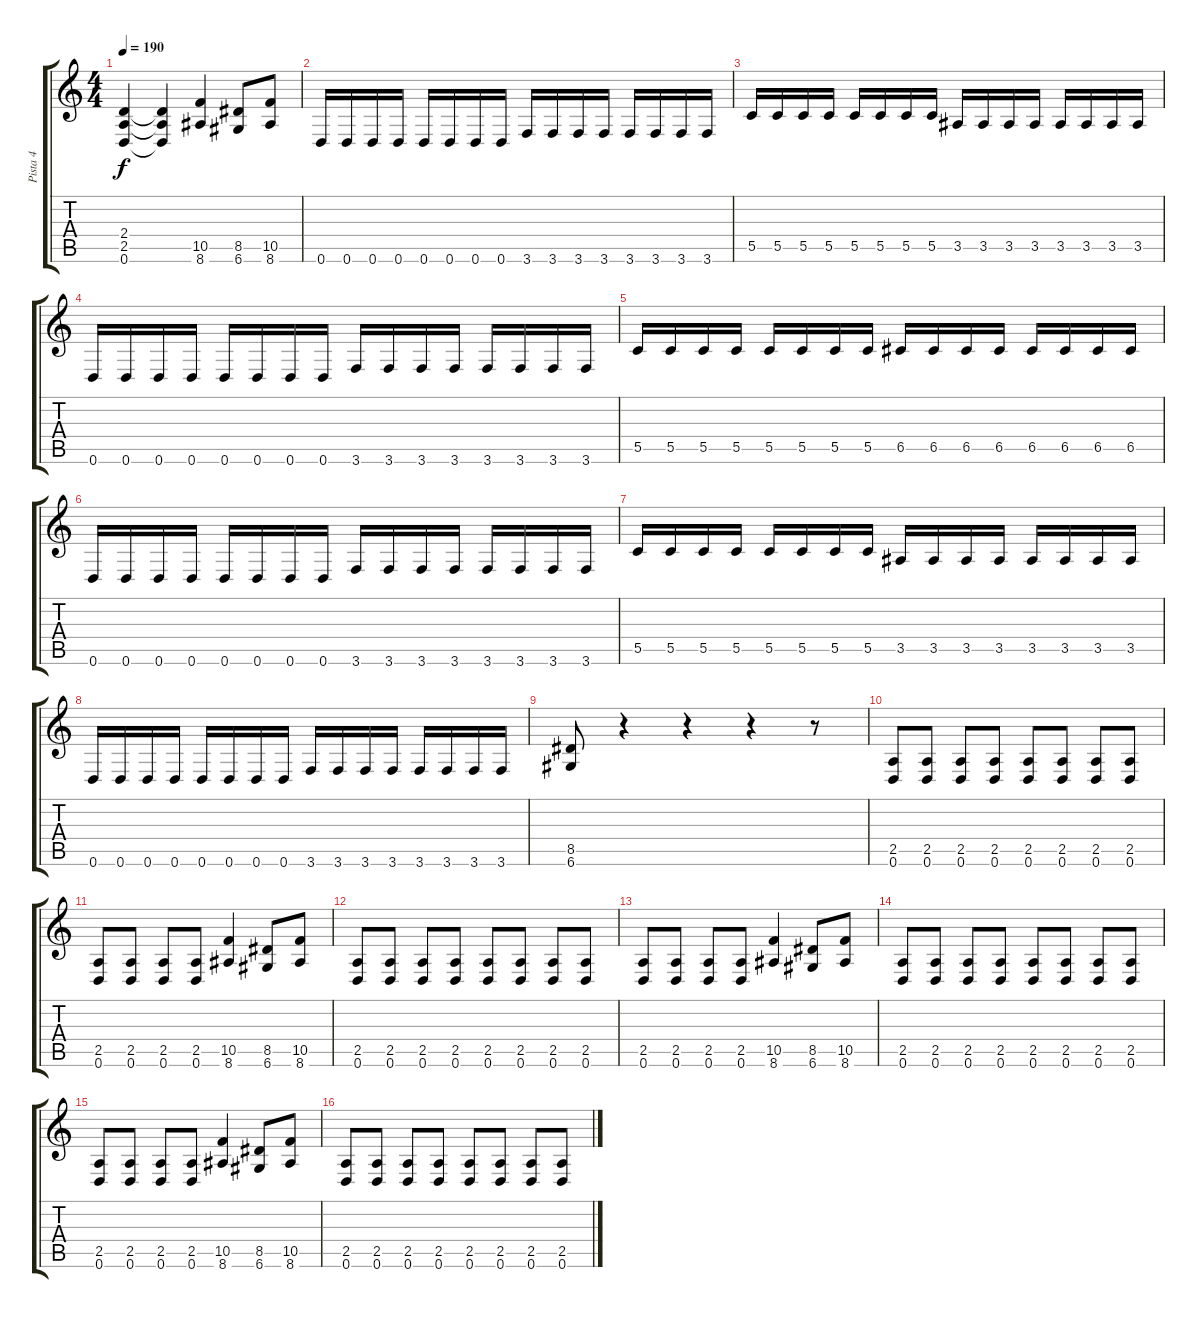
\track ("Pista 4" "Pista 4") {instrument overdrivenguitar}
\staff {score tabs}
\tuning (D4 A3 F3 C3 G2 D2) {hide}
\ts (4 4)
\tempo 190
\clef g2
\ks c
(2.4{t} 2.5{t} 0.6{t}).4{dy f} (2.4{t} 2.5{t} 0.6{t}).4 (10.5 8.6).4 (8.5 6.6).8 (10.5 8.6).8 |
0.6.16 0.6.16 0.6.16 0.6.16 0.6.16 0.6.16 0.6.16 0.6.16 3.6.16 3.6.16 3.6.16 3.6.16 3.6.16 3.6.16 3.6.16 3.6.16 |
5.5.16 5.5.16 5.5.16 5.5.16 5.5.16 5.5.16 5.5.16 5.5.16 3.5.16 3.5.16 3.5.16 3.5.16 3.5.16 3.5.16 3.5.16 3.5.16 |
0.6.16 0.6.16 0.6.16 0.6.16 0.6.16 0.6.16 0.6.16 0.6.16 3.6.16 3.6.16 3.6.16 3.6.16 3.6.16 3.6.16 3.6.16 3.6.16 |
5.5.16 5.5.16 5.5.16 5.5.16 5.5.16 5.5.16 5.5.16 5.5.16 6.5.16 6.5.16 6.5.16 6.5.16 6.5.16 6.5.16 6.5.16 6.5.16 |
0.6.16 0.6.16 0.6.16 0.6.16 0.6.16 0.6.16 0.6.16 0.6.16 3.6.16 3.6.16 3.6.16 3.6.16 3.6.16 3.6.16 3.6.16 3.6.16 |
5.5.16 5.5.16 5.5.16 5.5.16 5.5.16 5.5.16 5.5.16 5.5.16 3.5.16 3.5.16 3.5.16 3.5.16 3.5.16 3.5.16 3.5.16 3.5.16 |
0.6.16 0.6.16 0.6.16 0.6.16 0.6.16 0.6.16 0.6.16 0.6.16 3.6.16 3.6.16 3.6.16 3.6.16 3.6.16 3.6.16 3.6.16 3.6.16 |
(8.5 6.6).8 r.4 r.4 r.4 r.8 |
(2.5 0.6).8 (2.5 0.6).8 (2.5 0.6).8 (2.5 0.6).8 (2.5 0.6).8 (2.5 0.6).8 (2.5 0.6).8 (2.5 0.6).8 |
(2.5 0.6).8 (2.5 0.6).8 (2.5 0.6).8 (2.5 0.6).8 (10.5 8.6).4 (8.5 6.6).8 (10.5 8.6).8 |
(2.5 0.6).8 (2.5 0.6).8 (2.5 0.6).8 (2.5 0.6).8 (2.5 0.6).8 (2.5 0.6).8 (2.5 0.6).8 (2.5 0.6).8 |
(2.5 0.6).8 (2.5 0.6).8 (2.5 0.6).8 (2.5 0.6).8 (10.5 8.6).4 (8.5 6.6).8 (10.5 8.6).8 |
(2.5 0.6).8 (2.5 0.6).8 (2.5 0.6).8 (2.5 0.6).8 (2.5 0.6).8 (2.5 0.6).8 (2.5 0.6).8 (2.5 0.6).8 |
(2.5 0.6).8 (2.5 0.6).8 (2.5 0.6).8 (2.5 0.6).8 (10.5 8.6).4 (8.5 6.6).8 (10.5 8.6).8 |
(2.5 0.6).8 (2.5 0.6).8 (2.5 0.6).8 (2.5 0.6).8 (2.5 0.6).8 (2.5 0.6).8 (2.5 0.6).8 (2.5 0.6).8
